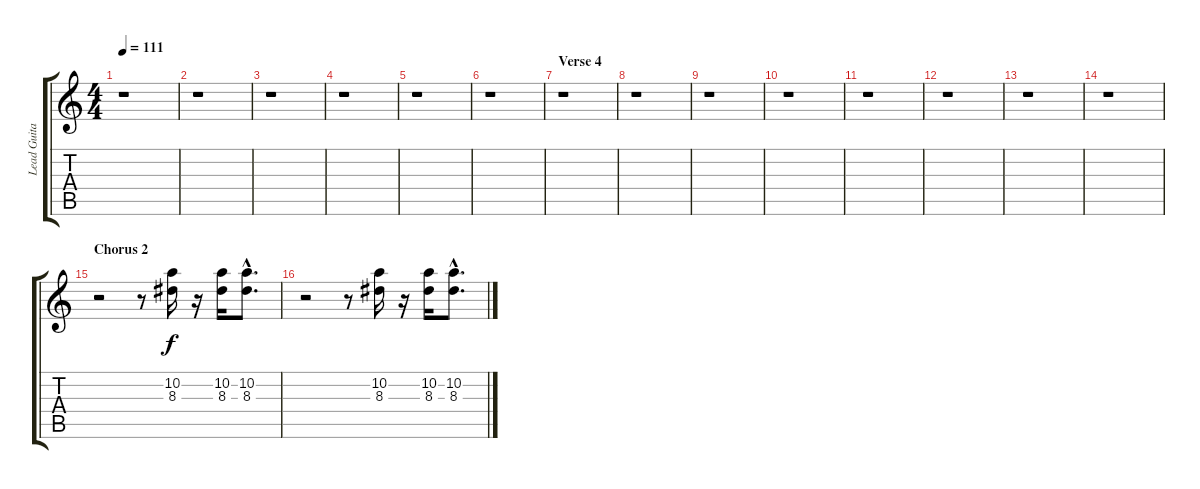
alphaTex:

\track ("Lead Guitar" "Lead Guita") {instrument overdrivenguitar}
\staff {score tabs}
\tuning (E4 B3 G3 D3 A2 E2) {hide}
\ts (4 4)
\tempo 111
\clef g2
\ks c
r.1{dy f} |
r.1 |
r.1 |
r.1 |
r.1 |
r.1 |
\section ("" "Verse 4")
r.1 |
r.1 |
r.1 |
r.1 |
r.1 |
r.1 |
r.1 |
r.1 |
\section ("" "Chorus 2")
r.2 r.8 (10.2 8.3).16 r.16 (10.2 8.3).16 (10.2{hac} 8.3{hac}).8{d} |
r.2 r.8 (10.2 8.3).16 r.16 (10.2 8.3).16 (10.2{hac} 8.3{hac}).8{d}
